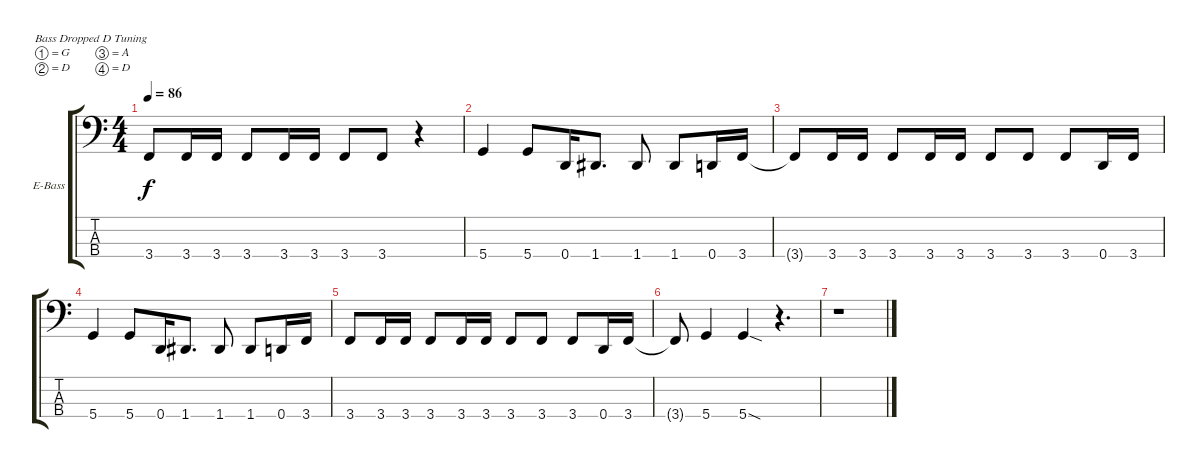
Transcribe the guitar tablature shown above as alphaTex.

\defaultSystemsLayout 4
\bracketExtendMode groupsimilarinstruments
\firstSystemTrackNameOrientation horizontal
\otherSystemsTrackNameOrientation horizontal
\track ("Will Boyd (Bass Guitar)" "E-Bass") {instrument electricbassfinger}
\staff {score tabs}
\tuning (G2 D2 A1 D1)
\ts (4 4)
\tempo 86
\clef f4
\scale
0.333333
\ks c
3.4{t}.8{dy f} 3.4.16 3.4.16 3.4.8 3.4.16 3.4.16 3.4.8 3.4.8 r.4 |
\scale
0.333333 5.4.4 5.4.8 0.4.16 1.4.8{d} 1.4.8 1.4.8 0.4.16 3.4.16 |
\scale
0.333333 3.4{t}.8 3.4.16 3.4.16 3.4.8 3.4.16 3.4.16 3.4.8 3.4.8 3.4.8 0.4.16 3.4.16 |
\scale
0.333333 5.4.4 5.4.8 0.4.16 1.4.8{d} 1.4.8 1.4.8 0.4.16 3.4.16 |
\scale
0.333333 3.4.8 3.4.16 3.4.16 3.4.8 3.4.16 3.4.16 3.4.8 3.4.8 3.4.8 0.4.16 3.4.16 |
\scale
0.333333 3.4{t}.8 5.4.4 5.4{sod}.4 r.4{d} |
\scale
0.333333 r.1
